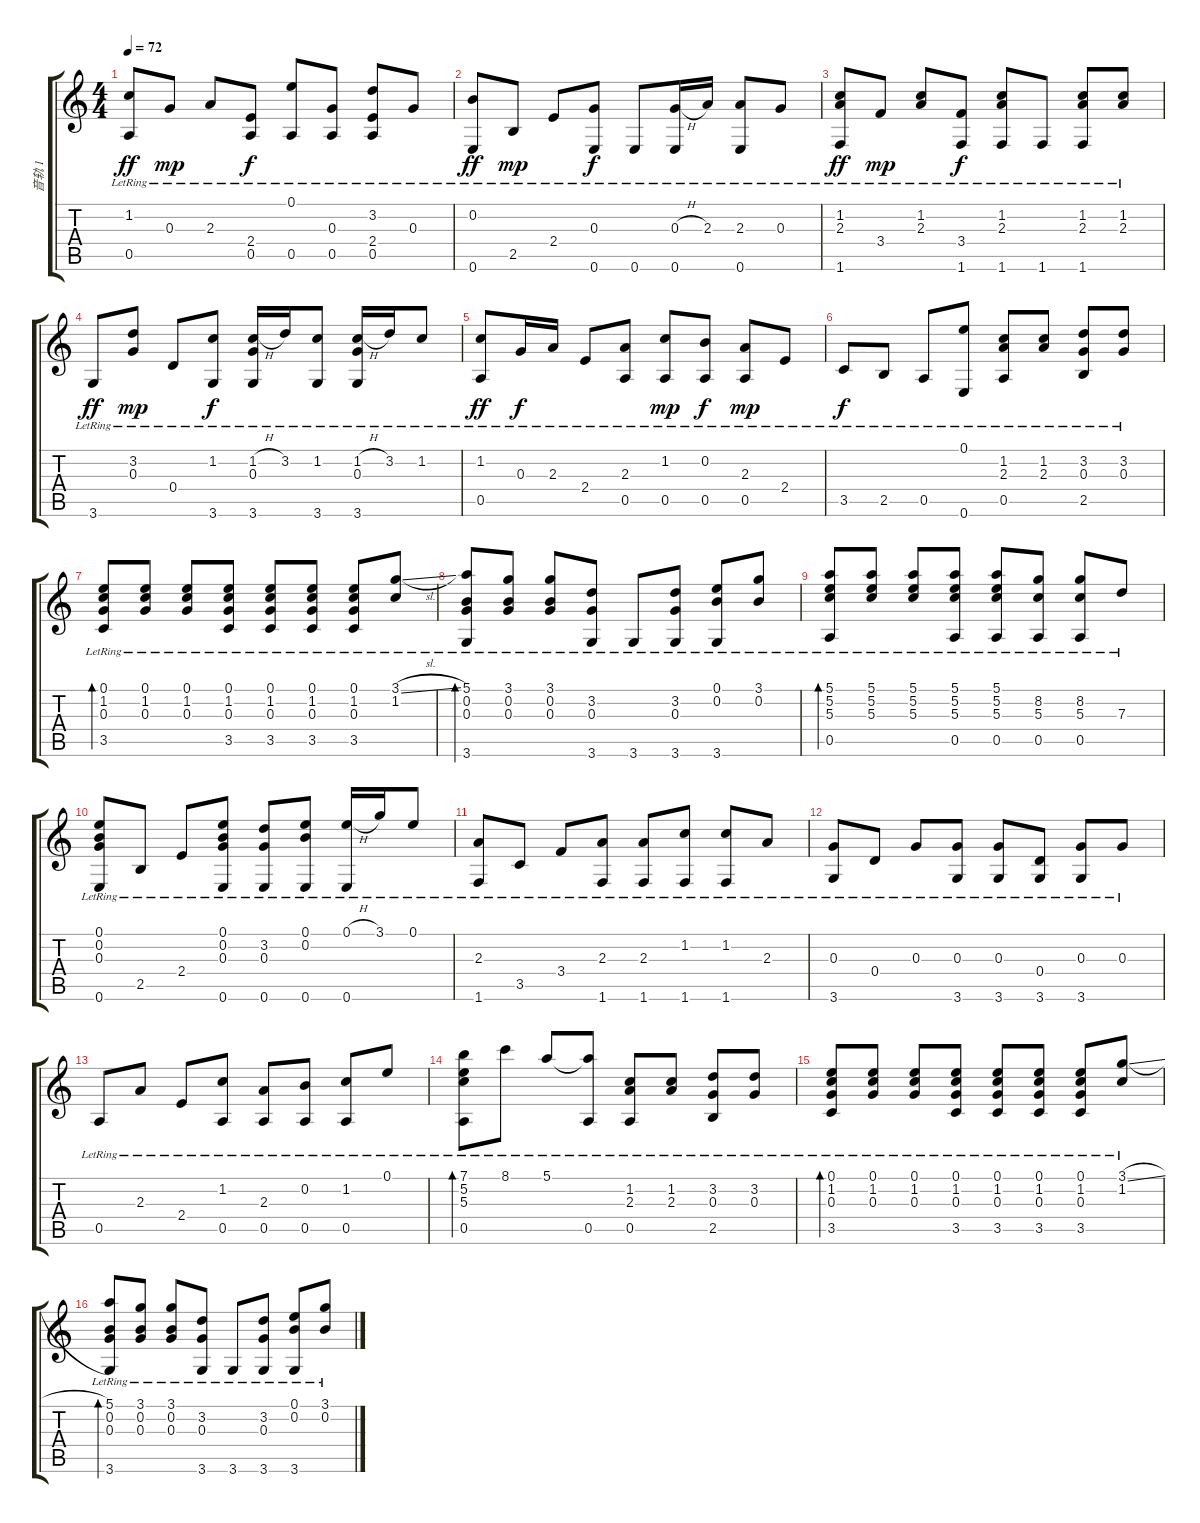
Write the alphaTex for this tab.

\track ("音轨 1" "音轨 1") {instrument acousticguitarnylon}
\staff {score tabs}
\tuning (E4 B3 G3 D3 A2 E2) {hide}
\ts (4 4)
\tempo 72
\clef g2
\ks c
(1.2{lr} 0.5{lr}).8{dy ff} 0.3{lr}.8{dy mp} 2.3{lr}.8 (2.4{lr} 0.5).8{dy f} (0.1{lr} 0.5{lr}).8 (0.3{lr} 0.5).8 (3.2{lr} 2.4 0.5).8 0.3{lr}.8 |
(0.2 0.6{lr}).8{dy ff} 2.5{lr}.8{dy mp} 2.4{lr}.8 (0.3{lr} 0.6).8{dy f} 0.6{lr}.8 (0.3{h lr} 0.6).16 2.3{lr}.16 (2.3{lr} 0.6).8 0.3{lr}.8 |
(1.2{lr} 2.3{lr} 1.6{lr}).8{dy ff} 3.4{lr}.8{dy mp} (1.2{lr} 2.3{lr}).8 (3.4{lr} 1.6).8{dy f} (1.2{lr} 2.3{lr} 1.6).8 1.6{lr}.8 (1.2{lr} 2.3{lr} 1.6).8 (1.2{lr} 2.3{lr}).8 |
3.6{lr}.8{dy ff} (3.2{lr} 0.3{lr}).8{dy mp} 0.4{lr}.8 (1.2{lr} 3.6).8{dy f} (1.2{h lr} 0.3{lr} 3.6).16 3.2{lr}.16 (1.2{lr} 3.6).8 (1.2{h lr} 0.3{lr} 3.6).16 3.2{lr}.16 1.2{lr}.8 |
(1.2{lr} 0.5{lr}).8{dy ff} 0.3{lr}.16{dy f} 2.3{lr}.16 2.4{lr}.8 (2.3{lr} 0.5).8 (1.2 0.5{lr}).8{dy mp} (0.2{lr} 0.5).8{dy f} (2.3{lr} 0.5).8{dy mp} 2.4{lr}.8 |
3.5{lr}.8{dy f} 2.5{lr}.8 0.5{lr}.8 (0.1 0.6{lr}).8 (1.2{lr} 2.3{lr} 0.5{lr}).8 (1.2{lr} 2.3{lr}).8 (3.2{lr} 0.3{lr} 2.5{lr}).8 (3.2{lr} 0.3{lr}).8 |
(0.1{lr} 1.2{lr} 0.3{lr} 3.5{lr}).8{bd 240} (0.1{lr} 1.2{lr} 0.3{lr}).8 (0.1{lr} 1.2{lr} 0.3{lr}).8 (0.1{lr} 1.2{lr} 0.3{lr} 3.5).8 (0.1{lr} 1.2{lr} 0.3{lr} 3.5).8 (0.1{lr} 1.2{lr} 0.3{lr} 3.5).8 (0.1{lr} 1.2{lr} 0.3{lr} 3.5).8 (3.1{sl lr} 1.2{lr}).8 |
(5.1{lr} 0.2{lr} 0.3{lr} 3.6{lr}).8{bd 240} (3.1{lr} 0.2{lr} 0.3{lr}).8 (3.1{lr} 0.2{lr} 0.3{lr}).8 (3.2{lr} 0.3{lr} 3.6).8 3.6{lr}.8 (3.2{lr} 0.3{lr} 3.6).8 (0.1{lr} 0.2 3.6).8 (3.1{lr} 0.2).8 |
(5.1{lr} 5.2{lr} 5.3{lr} 0.5{lr}).8{bd 240} (5.1{lr} 5.2{lr} 5.3{lr}).8 (5.1{lr} 5.2{lr} 5.3{lr}).8 (5.1{lr} 5.2{lr} 5.3{lr} 0.5).8 (5.1{lr} 5.2{lr} 5.3{lr} 0.5{lr}).8 (8.2{lr} 5.3 0.5).8 (8.2{lr} 5.3 0.5).8 7.3{lr}.8 |
(0.1{lr} 0.2{lr} 0.3{lr} 0.6{lr}).8 2.5{lr}.8 2.4{lr}.8 (0.1{lr} 0.2{lr} 0.3{lr} 0.6).8 (3.2{lr} 0.3{lr} 0.6).8 (0.1{lr} 0.2{lr} 0.6).8 (0.1{h lr} 0.6).16 3.1{lr}.16 0.1{lr}.8 |
(2.3{lr} 1.6{lr}).8 3.5{lr}.8 3.4{lr}.8 (2.3{lr} 1.6).8 (2.3{lr} 1.6{lr}).8 (1.2{lr} 1.6).8 (1.2{lr} 1.6).8 2.3{lr}.8 |
(0.3{lr} 3.6{lr}).8 0.4{lr}.8 0.3{lr}.8 (0.3{lr} 3.6).8 (0.3{lr} 3.6{lr}).8 (0.4{lr} 3.6).8 (0.3{lr} 3.6).8 0.3{lr}.8 |
0.5{lr}.8 2.3{lr}.8 2.4{lr}.8 (1.2{lr} 0.5).8 (2.3 0.5{lr}).8 (0.2{lr} 0.5).8 (1.2{lr} 0.5).8 0.1{lr}.8 |
(7.1{lr} 5.2{lr} 5.3{lr} 0.5{lr}).8{bd 240} 8.1{lr}.8 5.1{lr}.8 (5.1{t} 0.5{lr}).8 (1.2{lr} 2.3{lr} 0.5{lr}).8 (1.2{lr} 2.3{lr}).8 (3.2{lr} 0.3{lr} 2.5{lr}).8 (3.2{lr} 0.3{lr}).8 |
(0.1{lr} 1.2{lr} 0.3{lr} 3.5{lr}).8{bd 240} (0.1{lr} 1.2{lr} 0.3{lr}).8 (0.1{lr} 1.2{lr} 0.3{lr}).8 (0.1{lr} 1.2{lr} 0.3{lr} 3.5).8 (0.1{lr} 1.2{lr} 0.3{lr} 3.5).8 (0.1{lr} 1.2{lr} 0.3{lr} 3.5).8 (0.1{lr} 1.2{lr} 0.3{lr} 3.5).8 (3.1{sl lr} 1.2{lr}).8 |
(5.1{lr} 0.2{lr} 0.3{lr} 3.6{lr}).8{bd 240} (3.1{lr} 0.2{lr} 0.3{lr}).8 (3.1{lr} 0.2{lr} 0.3{lr}).8 (3.2{lr} 0.3{lr} 3.6).8 3.6{lr}.8 (3.2{lr} 0.3{lr} 3.6).8 (0.1{lr} 0.2 3.6).8 (3.1{lr} 0.2).8
